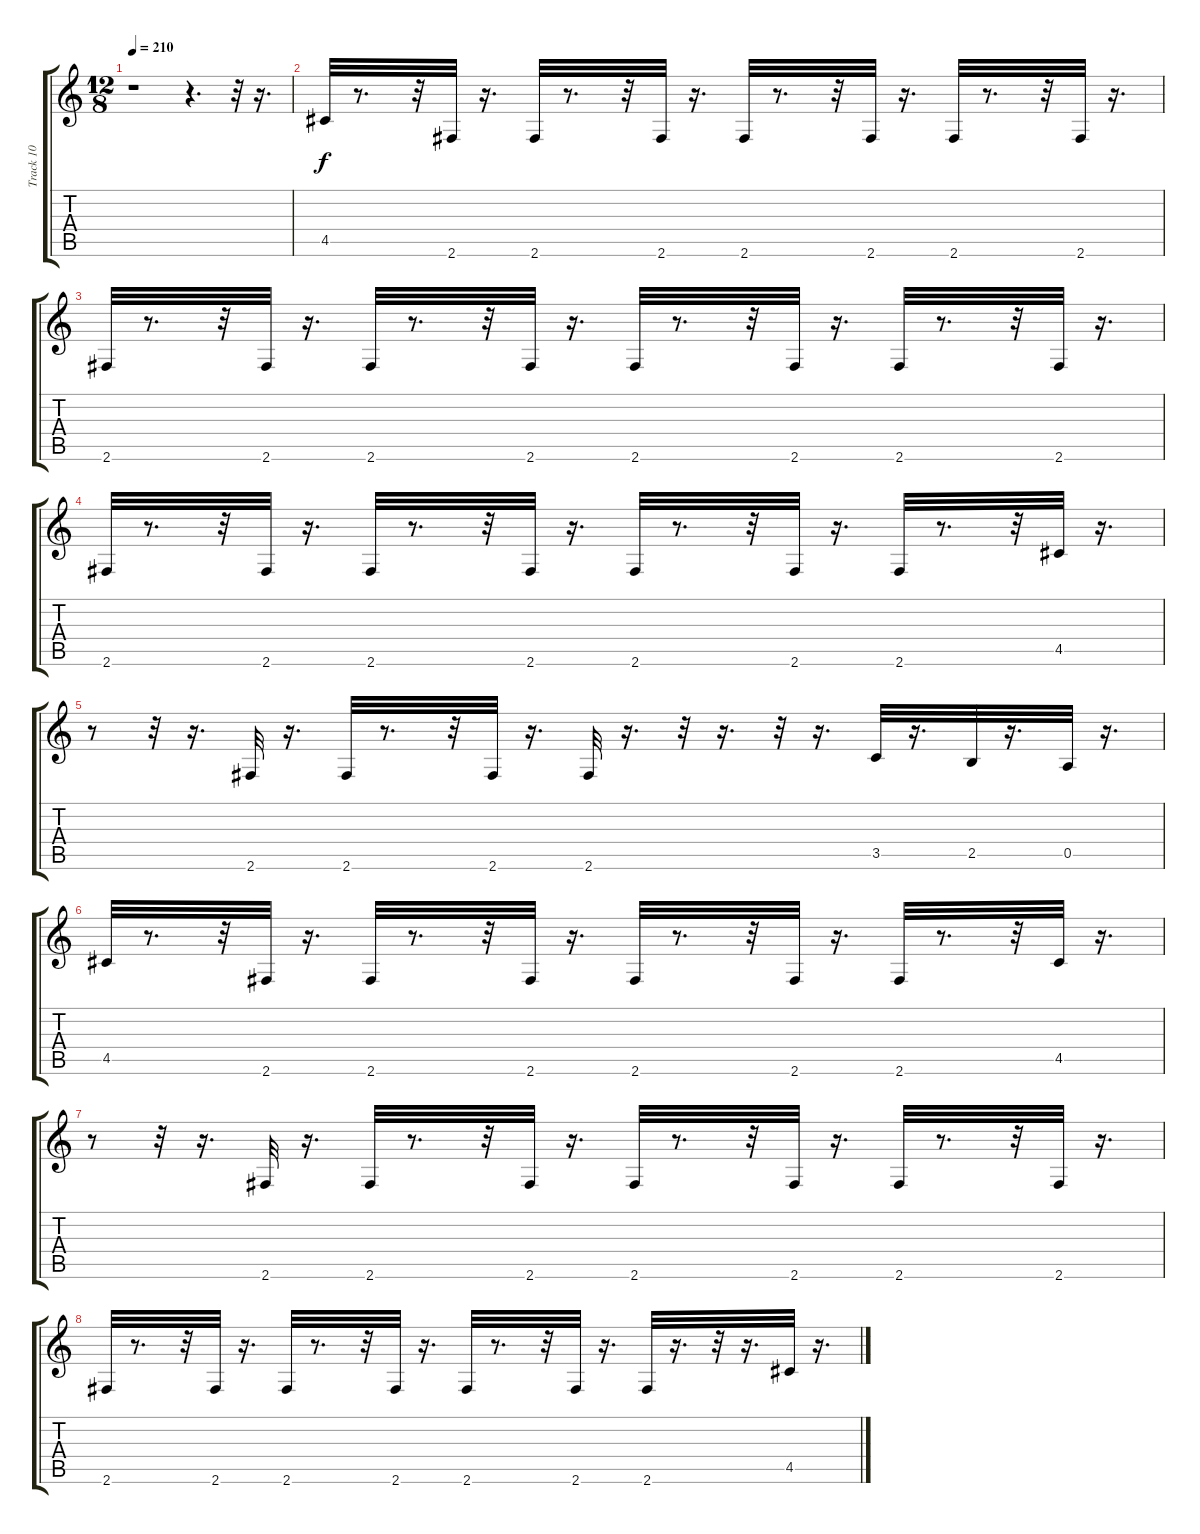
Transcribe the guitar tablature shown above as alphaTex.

\track ("Track 10" "Track 10") {instrument acousticguitarsteel}
\staff {score tabs}
\tuning (E4 B3 G3 D3 A2 E2) {hide}
\ts (12 8)
\tempo 210
\clef g2
\ks c
r.1{dy f} r.4{d} r.32 r.16{d} |
4.5.32 r.8{d} r.32 2.6.32 r.16{d} 2.6.32 r.8{d} r.32 2.6.32 r.16{d} 2.6.32 r.8{d} r.32 2.6.32 r.16{d} 2.6.32 r.8{d} r.32 2.6.32 r.16{d} |
2.6.32 r.8{d} r.32 2.6.32 r.16{d} 2.6.32 r.8{d} r.32 2.6.32 r.16{d} 2.6.32 r.8{d} r.32 2.6.32 r.16{d} 2.6.32 r.8{d} r.32 2.6.32 r.16{d} |
2.6.32 r.8{d} r.32 2.6.32 r.16{d} 2.6.32 r.8{d} r.32 2.6.32 r.16{d} 2.6.32 r.8{d} r.32 2.6.32 r.16{d} 2.6.32 r.8{d} r.32 4.5.32 r.16{d} |
r.8 r.32 r.16{d} 2.6.32 r.16{d} 2.6.32 r.8{d} r.32 2.6.32 r.16{d} 2.6.32 r.16{d} r.32 r.16{d} r.32 r.16{d} 3.5.32 r.16{d} 2.5.32 r.16{d} 0.5.32 r.16{d} |
4.5.32 r.8{d} r.32 2.6.32 r.16{d} 2.6.32 r.8{d} r.32 2.6.32 r.16{d} 2.6.32 r.8{d} r.32 2.6.32 r.16{d} 2.6.32 r.8{d} r.32 4.5.32 r.16{d} |
r.8 r.32 r.16{d} 2.6.32 r.16{d} 2.6.32 r.8{d} r.32 2.6.32 r.16{d} 2.6.32 r.8{d} r.32 2.6.32 r.16{d} 2.6.32 r.8{d} r.32 2.6.32 r.16{d} |
2.6.32 r.8{d} r.32 2.6.32 r.16{d} 2.6.32 r.8{d} r.32 2.6.32 r.16{d} 2.6.32 r.8{d} r.32 2.6.32 r.16{d} 2.6.32 r.16{d} r.32 r.16{d} 4.5.32 r.16{d}
